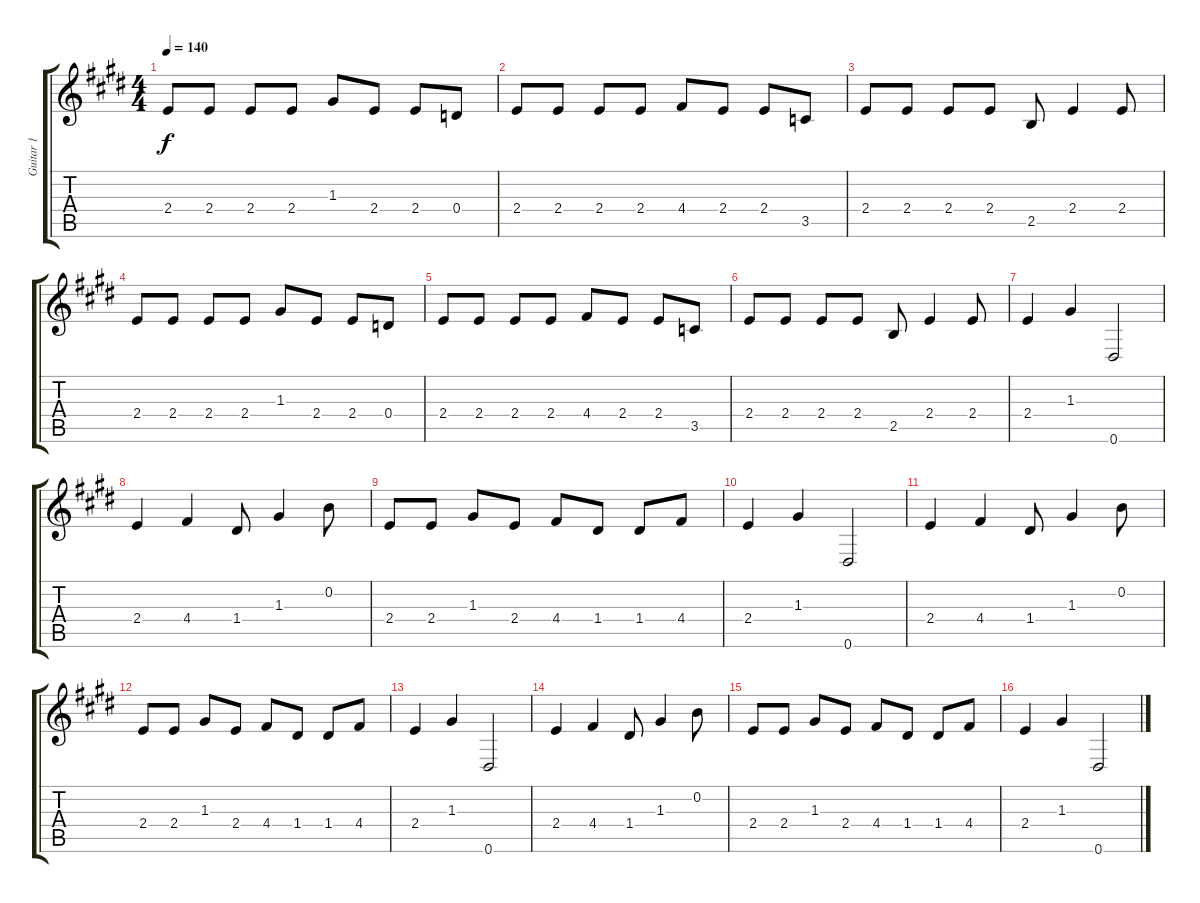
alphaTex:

\track ("Guitar 1" "Guitar 1") {instrument acousticguitarsteel}
\staff {score tabs}
\tuning (E4 B3 G3 D3 A2 Eb2) {hide}
\ts (4 4)
\tempo 140
\clef g2
\ks c#minor
2.4.8{dy f} 2.4.8 2.4.8 2.4.8 1.3.8 2.4.8 2.4.8 0.4.8 |
2.4.8 2.4.8 2.4.8 2.4.8 4.4.8 2.4.8 2.4.8 3.5.8 |
2.4.8 2.4.8 2.4.8 2.4.8 2.5.8 2.4.4 2.4.8 |
2.4.8 2.4.8 2.4.8 2.4.8 1.3.8 2.4.8 2.4.8 0.4.8 |
2.4.8 2.4.8 2.4.8 2.4.8 4.4.8 2.4.8 2.4.8 3.5.8 |
2.4.8 2.4.8 2.4.8 2.4.8 2.5.8 2.4.4 2.4.8 |
2.4.4 1.3.4 0.6.2 |
2.4.4 4.4.4 1.4.8 1.3.4 0.2.8 |
2.4.8 2.4.8 1.3.8 2.4.8 4.4.8 1.4.8 1.4.8 4.4.8 |
2.4.4 1.3.4 0.6.2 |
2.4.4 4.4.4 1.4.8 1.3.4 0.2.8 |
2.4.8 2.4.8 1.3.8 2.4.8 4.4.8 1.4.8 1.4.8 4.4.8 |
2.4.4 1.3.4 0.6.2 |
2.4.4 4.4.4 1.4.8 1.3.4 0.2.8 |
2.4.8 2.4.8 1.3.8 2.4.8 4.4.8 1.4.8 1.4.8 4.4.8 |
2.4.4 1.3.4 0.6.2
